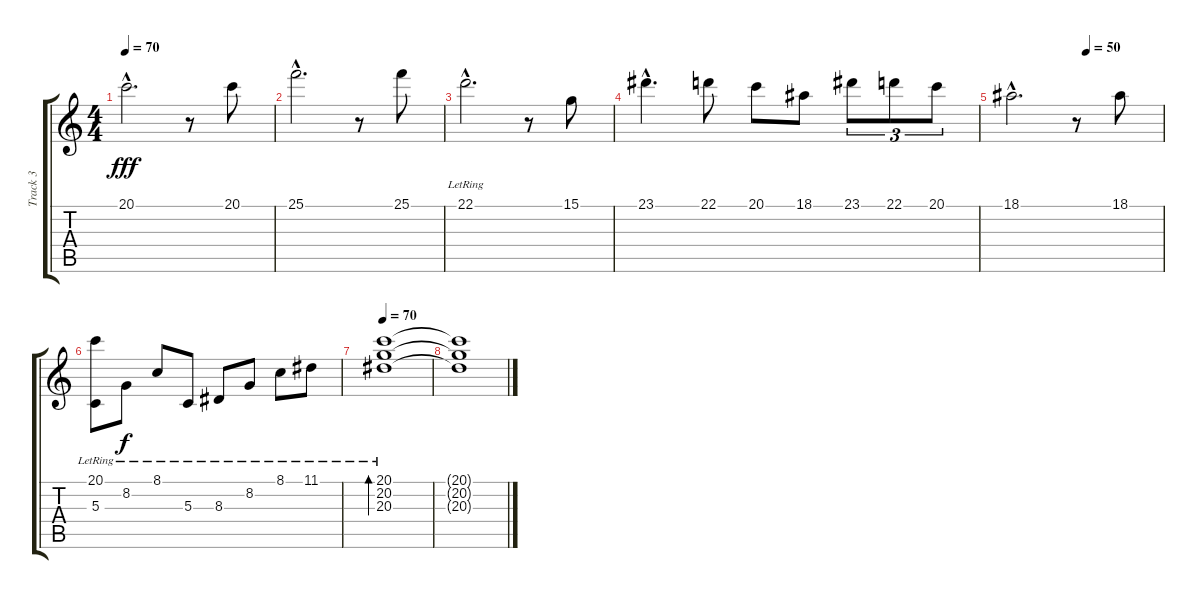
\track ("Track 3" "Track 3") {instrument acousticgrandpiano}
\staff {score tabs}
\tuning (E4 B3 G3 D3 A2 E2) {hide}
\ts (4 4)
\tempo 70
\clef g2
\ks c
20.1{hac}.2{d dy fff volume 16} r.8 20.1.8 |
25.1{hac}.2{d} r.8{volume 16} 25.1.8 |
22.1{hac lr}.2{d} r.8 15.1.8 |
23.1{hac}.4{d volume 16} 22.1.8 20.1.8 18.1.8 23.1.8{tu (3 2)} 22.1.8{tu (3 2)} 20.1.8{tu (3 2)} |
\tempo (50 0.5)
18.1{hac}.2{d} r.8 18.1.8 |
(20.1{lr} 5.3{lr}).8 8.2{lr}.8{dy f} 8.1{lr}.8 5.3{lr}.8 8.3{lr}.8 8.2{lr}.8 8.1{lr}.8 11.1{lr}.8 |
\tempo 70
(20.1{lr} 20.2{lr} 20.3{lr}).1{bd 120} |
(20.1{t} 20.2{t} 20.3{t}).1
